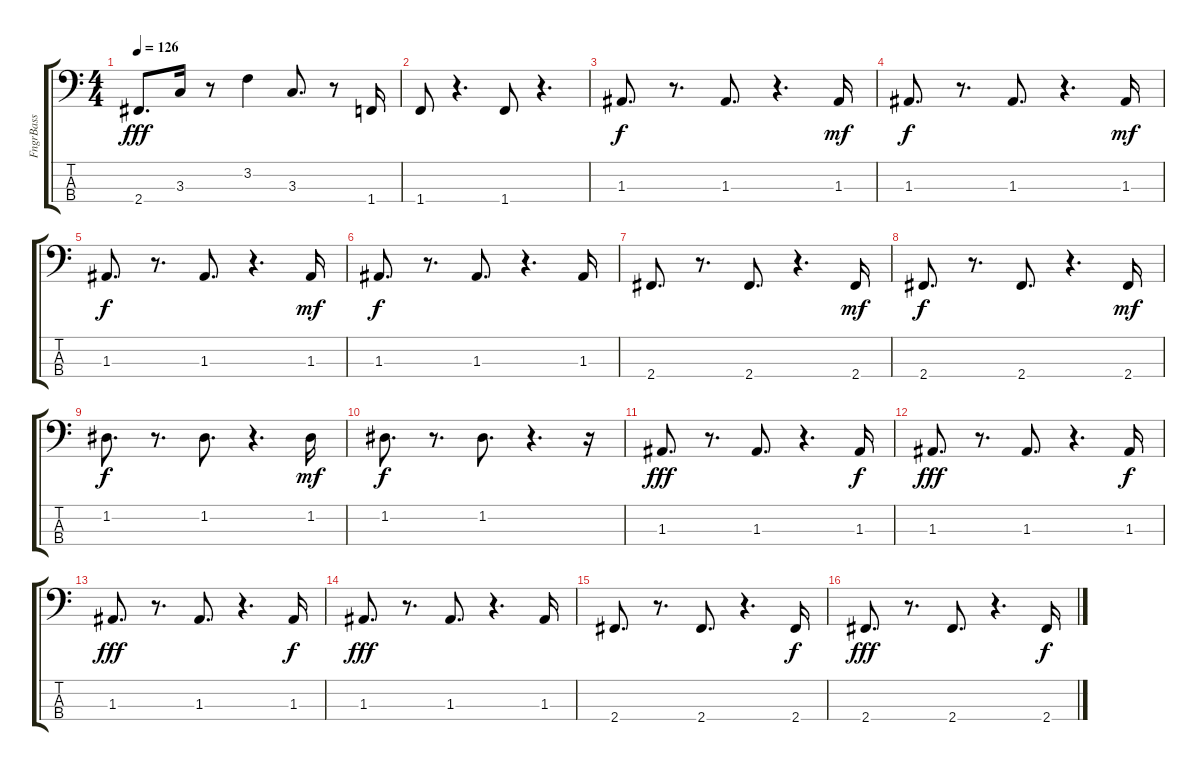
\track ("FngrBass" "FngrBass") {instrument electricbassfinger}
\staff {score tabs}
\tuning (G2 D2 A1 E1) {hide}
\ts (4 4)
\tempo 126
\clef f4
\ks c
2.4.8{d dy fff} 3.3.16 r.8 3.2.4 3.3.8{d} r.8 1.4.16 |
1.4.8 r.4{d} 1.4.8 r.4{d} |
1.3.8{d dy f} r.8{d} 1.3.8{d} r.4{d} 1.3.16{dy mf} |
1.3.8{d dy f} r.8{d} 1.3.8{d} r.4{d} 1.3.16{dy mf} |
1.3.8{d dy f} r.8{d} 1.3.8{d} r.4{d} 1.3.16{dy mf} |
1.3.8{d dy f} r.8{d} 1.3.8{d} r.4{d} 1.3.16 |
2.4.8{d} r.8{d} 2.4.8{d} r.4{d} 2.4.16{dy mf} |
2.4.8{d dy f} r.8{d} 2.4.8{d} r.4{d} 2.4.16{dy mf} |
1.2.8{d dy f} r.8{d} 1.2.8{d} r.4{d} 1.2.16{dy mf} |
1.2.8{d dy f} r.8{d} 1.2.8{d} r.4{d} r.16 |
1.3.8{d dy fff} r.8{d} 1.3.8{d} r.4{d} 1.3.16{dy f} |
1.3.8{d dy fff} r.8{d} 1.3.8{d} r.4{d} 1.3.16{dy f} |
1.3.8{d dy fff} r.8{d} 1.3.8{d} r.4{d} 1.3.16{dy f} |
1.3.8{d dy fff} r.8{d} 1.3.8{d} r.4{d} 1.3.16 |
2.4.8{d} r.8{d} 2.4.8{d} r.4{d} 2.4.16{dy f} |
2.4.8{d dy fff} r.8{d} 2.4.8{d} r.4{d} 2.4.16{dy f}
